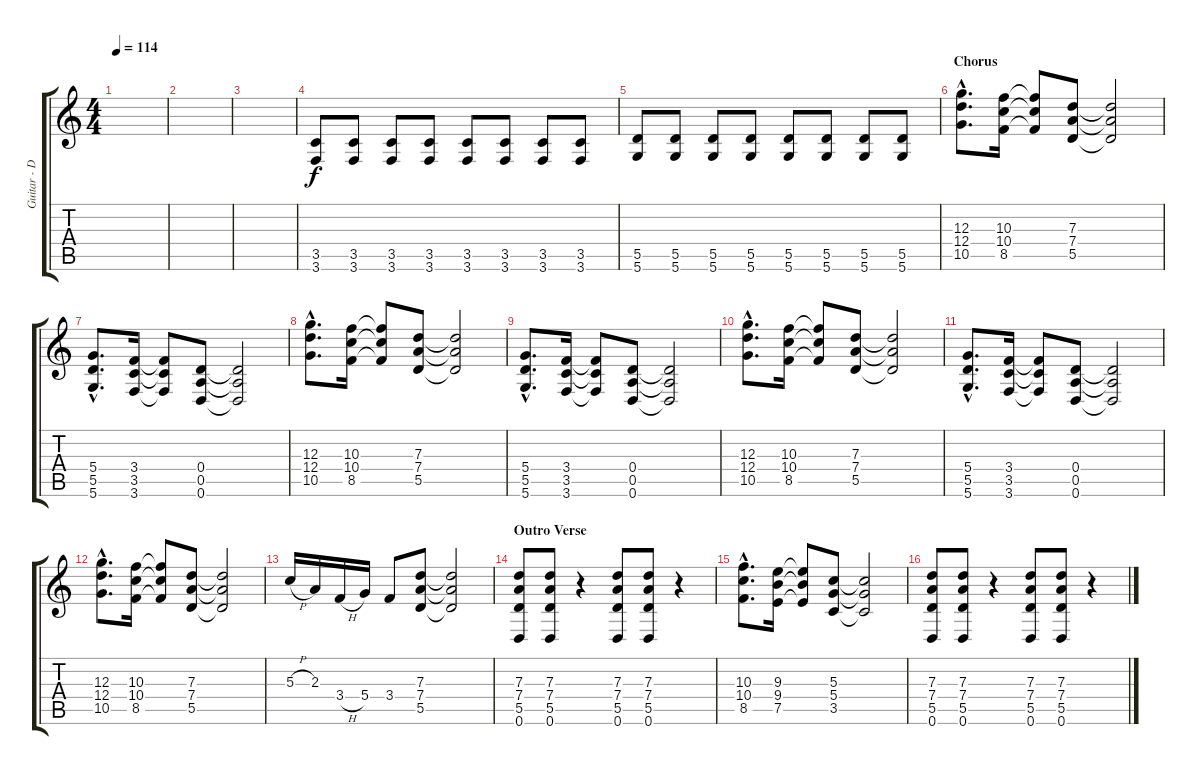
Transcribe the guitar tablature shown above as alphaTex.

\track ("Guitar - Distortion" "Guitar - D") {instrument distortionguitar}
\staff {score tabs}
\tuning (E4 B3 G3 D3 A2 D2) {hide}
\ts (4 4)
\tempo 114
\clef g2
\ks c
|
|
|
(3.5 3.6).8{volume 10} (3.5 3.6).8 (3.5 3.6).8 (3.5 3.6).8 (3.5 3.6).8 (3.5 3.6).8 (3.5 3.6).8 (3.5 3.6).8 |
(5.5 5.6).8{volume 11} (5.5 5.6).8 (5.5 5.6).8 (5.5 5.6).8 (5.5 5.6).8 (5.5 5.6).8 (5.5 5.6).8 (5.5 5.6).8 |
\section ("" "Chorus")
(12.3{hac} 12.4{hac} 10.5{hac}).8{d} (10.3 10.4 8.5).16 (10.3{t} 10.4{t} 8.5{t}).8 (7.3 7.4 5.5).8 (7.3{t} 7.4{t} 5.5{t}).2 |
(5.4{hac} 5.5{hac} 5.6{hac}).8{d} (3.4 3.5 3.6).16 (3.4{t} 3.5{t} 3.6{t}).8 (0.4 0.5 0.6).8 (0.4{t} 0.5{t} 0.6{t}).2 |
(12.3{hac} 12.4{hac} 10.5{hac}).8{d} (10.3 10.4 8.5).16 (10.3{t} 10.4{t} 8.5{t}).8 (7.3 7.4 5.5).8 (7.3{t} 7.4{t} 5.5{t}).2 |
(5.4{hac} 5.5{hac} 5.6{hac}).8{d} (3.4 3.5 3.6).16 (3.4{t} 3.5{t} 3.6{t}).8 (0.4 0.5 0.6).8 (0.4{t} 0.5{t} 0.6{t}).2 |
(12.3{hac} 12.4{hac} 10.5{hac}).8{d} (10.3 10.4 8.5).16 (10.3{t} 10.4{t} 8.5{t}).8 (7.3 7.4 5.5).8 (7.3{t} 7.4{t} 5.5{t}).2 |
(5.4{hac} 5.5{hac} 5.6{hac}).8{d} (3.4 3.5 3.6).16 (3.4{t} 3.5{t} 3.6{t}).8 (0.4 0.5 0.6).8 (0.4{t} 0.5{t} 0.6{t}).2 |
(12.3{hac} 12.4{hac} 10.5{hac}).8{d} (10.3 10.4 8.5).16 (10.3{t} 10.4{t} 8.5{t}).8 (7.3 7.4 5.5).8 (7.3{t} 7.4{t} 5.5{t}).2 |
5.3{h}.16 2.3.16 3.4{h}.16 5.4.16 3.4.8 (7.3 7.4 5.5).8 (7.3{t} 7.4{t} 5.5{t}).2 |
\section ("" "Outro Verse")
(7.3 7.4 5.5 0.6).8 (7.3 7.4 5.5 0.6).8 r.4 (7.3 7.4 5.5 0.6).8 (7.3 7.4 5.5 0.6).8 r.4 |
(10.3{hac} 10.4{hac} 8.5{hac}).8{d} (9.3 9.4 7.5).16 (9.3{t} 9.4{t} 7.5{t}).8 (5.3 5.4 3.5).8 (5.3{t} 5.4{t} 3.5{t}).2 |
(7.3 7.4 5.5 0.6).8 (7.3 7.4 5.5 0.6).8 r.4 (7.3 7.4 5.5 0.6).8 (7.3 7.4 5.5 0.6).8 r.4
